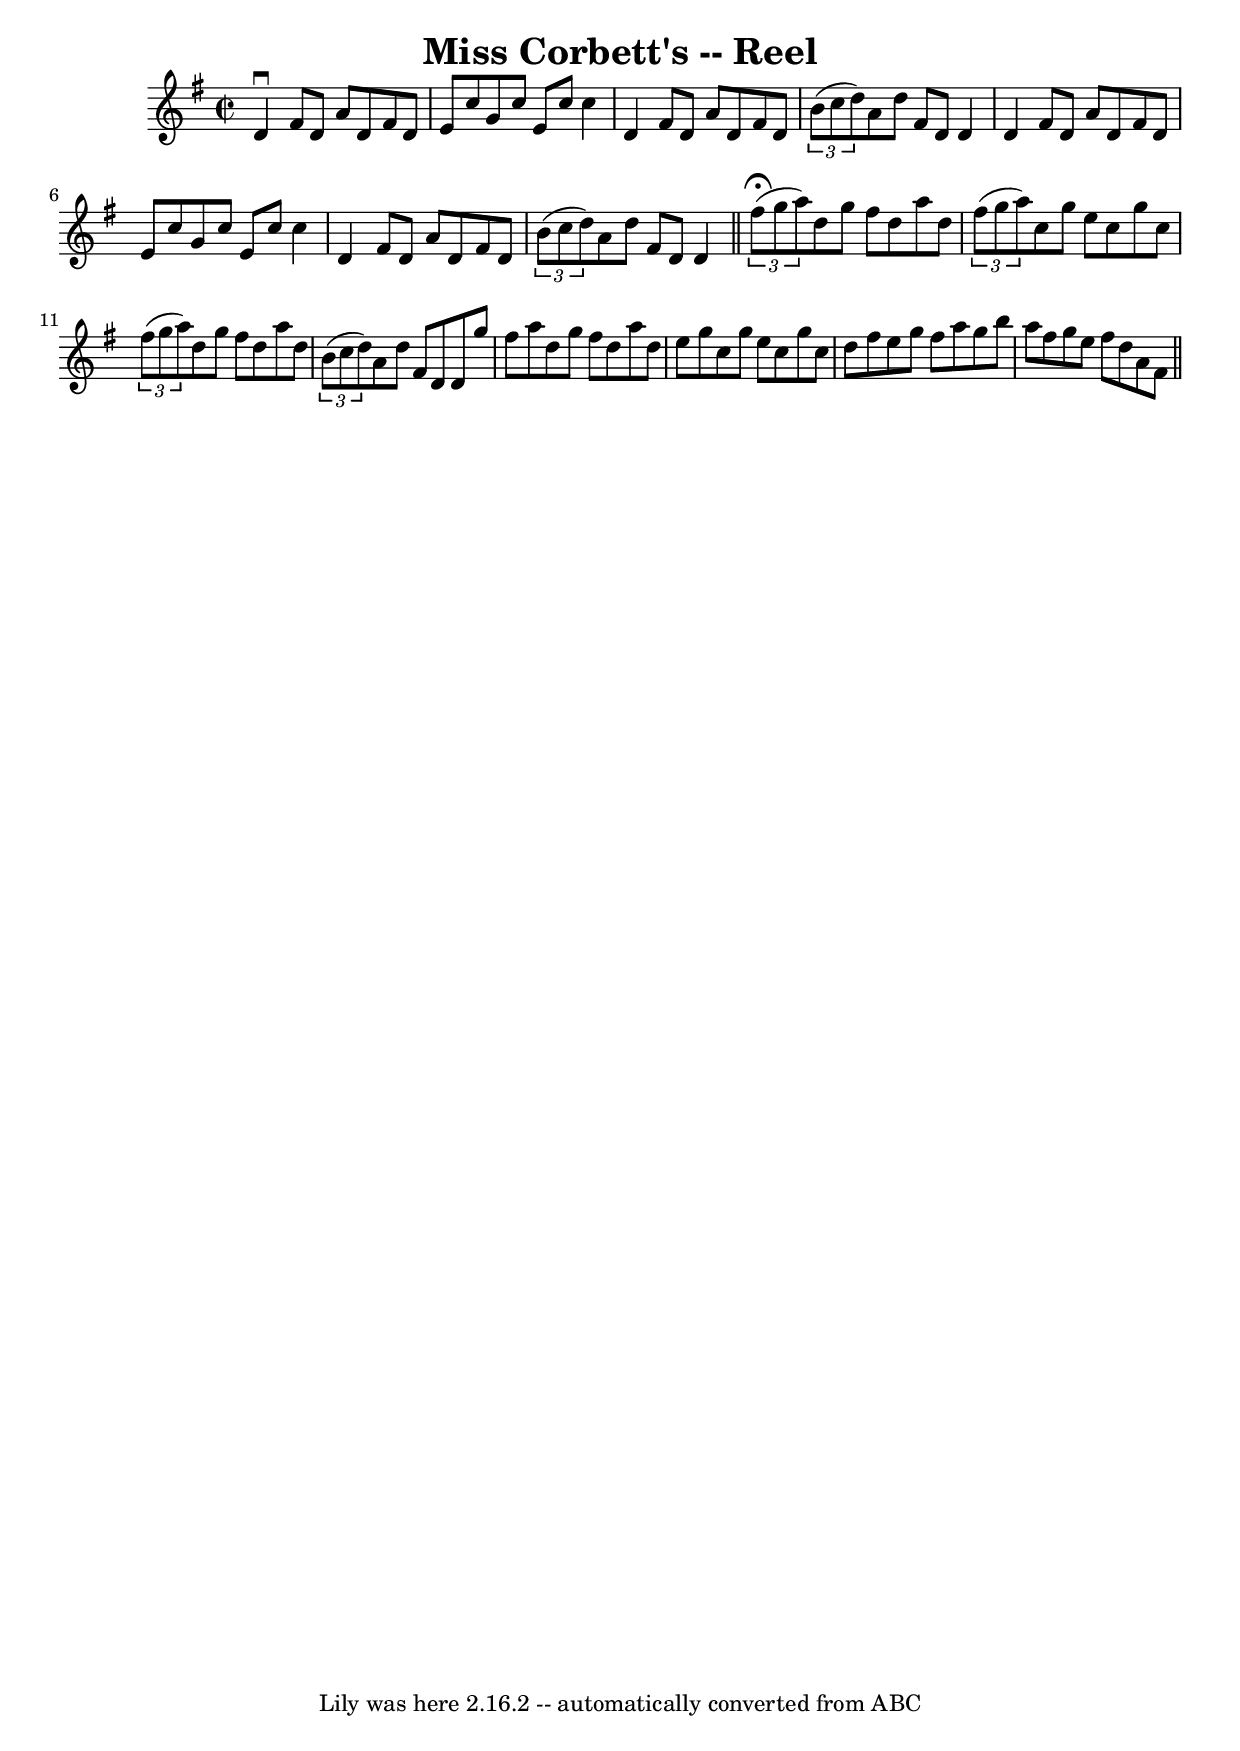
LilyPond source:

\version "2.16.2"
\include "Mammoth.ily"
\header {
  %% book = "Ryan's Mammoth Collection"
  crossRefNumber = "1"
  footnotes = ""
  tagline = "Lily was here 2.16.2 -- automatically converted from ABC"
  title = "Miss Corbett's -- Reel"

}
voicedefault =  {


  \override Staff.TimeSignature #'style = #'C
  \time 2/2 
  \key d \mixolydian
  d'4^\downbow fis'8 d'8 a'8 d'8    
  fis'8 d'8  |
  e'8 c''8 g'8 c''8 e'8 c''8 c''4  
  |
  d'4 fis'8 d'8 a'8 d'8 fis'8 d'8  |
  
  \times 2/3 { b'8 (c''8 d''8) 
	     } a'8 d''8 fis'8 d'8 d'4  
  |
  d'4 fis'8 d'8 a'8 d'8 fis'8 d'8  |
  e'8  
  c''8 g'8 c''8 e'8 c''8 c''4  |
  d'4 fis'8 d'8    
  a'8 d'8 fis'8 d'8  |
  \times 2/3 { b'8 (c''8 d''8) 

	     } a'8 d''8 fis'8 d'8 d'4    \bar "||"     \times 2/3 { fis''8 
								    ^\fermata(g''8 a''8) 
								  } d''8 g''8 fis''8 d''8 a''8    
  d''8  |
  \times 2/3 { fis''8 (g''8 a''8) 
	     } c''8 g''8    
  e''8 c''8 g''8 c''8  |
  \times 2/3 { fis''8 (g''8 a''8 
	       ) 
	     } d''8 g''8 fis''8 d''8 a''8 d''8  |
  \times 2/3 { 
    b'8 (c''8 d''8) 
  } a'8 d''8 fis'8 d'8 d'8 g''8  
  |
  fis''8 a''8 d''8 g''8 fis''8 d''8 a''8 d''8  
  |
  e''8 g''8 c''8 g''8 e''8 c''8 g''8 c''8  
  |
  d''8 fis''8 e''8 g''8 fis''8 a''8 g''8 b''8  
  |
  a''8 fis''8 g''8 e''8 fis''8 d''8 a'8 fis'8    
  \bar "||"   

}

\score{
  <<

    \context Staff="default"
    {
      \voicedefault 
      
    }

  >>
  \layout {
    
  }
  \midi {
  }

}
